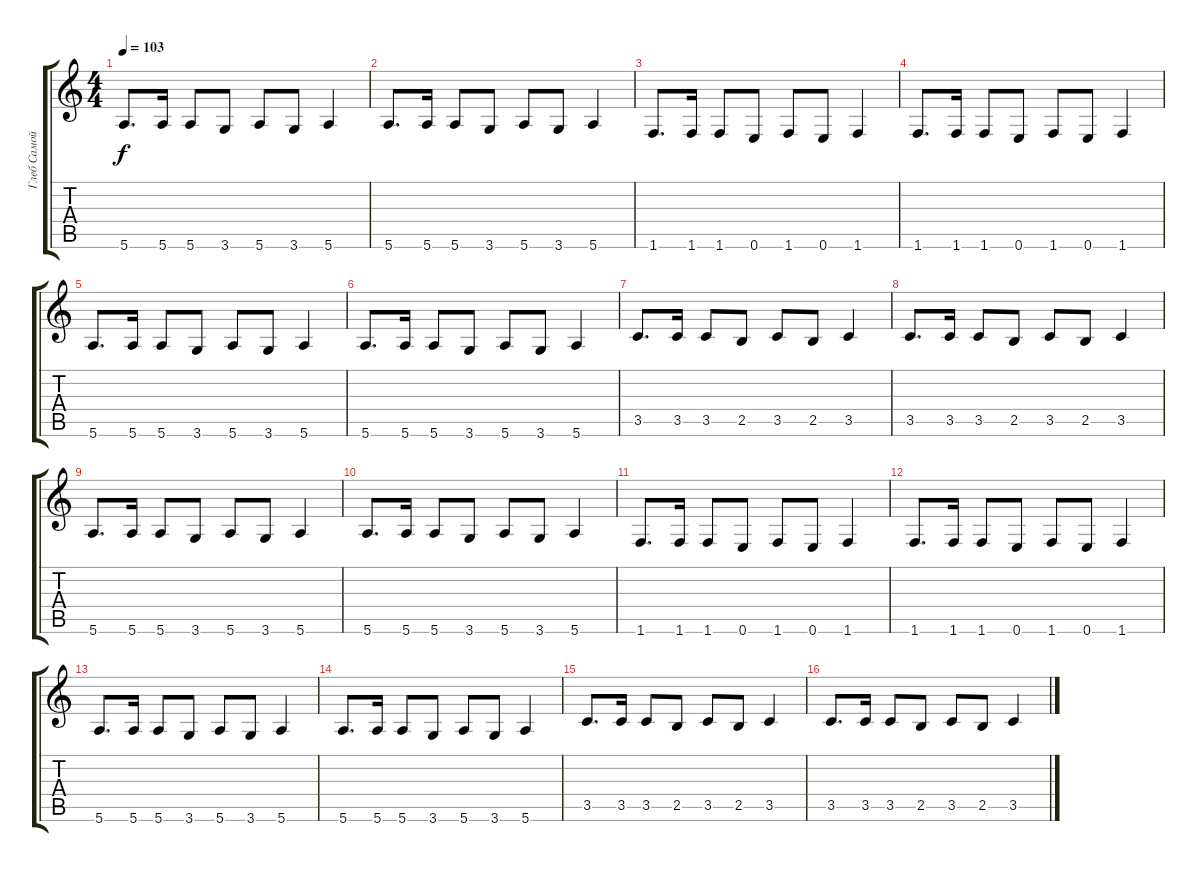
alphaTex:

\track ("Глеб Самойлов" "Глеб Самой") {instrument overdrivenguitar}
\staff {score tabs}
\tuning (E4 B3 G3 D3 A2 E2) {hide}
\ts (4 4)
\tempo 103
\clef g2
\ks c
5.6.8{d dy f} 5.6.16 5.6.8 3.6.8 5.6.8 3.6.8 5.6.4 |
5.6.8{d} 5.6.16 5.6.8 3.6.8 5.6.8 3.6.8 5.6.4 |
1.6.8{d} 1.6.16 1.6.8 0.6.8 1.6.8 0.6.8 1.6.4 |
1.6.8{d} 1.6.16 1.6.8 0.6.8 1.6.8 0.6.8 1.6.4 |
5.6.8{d} 5.6.16 5.6.8 3.6.8 5.6.8 3.6.8 5.6.4 |
5.6.8{d} 5.6.16 5.6.8 3.6.8 5.6.8 3.6.8 5.6.4 |
3.5.8{d} 3.5.16 3.5.8 2.5.8 3.5.8 2.5.8 3.5.4 |
3.5.8{d} 3.5.16 3.5.8 2.5.8 3.5.8 2.5.8 3.5.4 |
5.6.8{d} 5.6.16 5.6.8 3.6.8 5.6.8 3.6.8 5.6.4 |
5.6.8{d} 5.6.16 5.6.8 3.6.8 5.6.8 3.6.8 5.6.4 |
1.6.8{d} 1.6.16 1.6.8 0.6.8 1.6.8 0.6.8 1.6.4 |
1.6.8{d} 1.6.16 1.6.8 0.6.8 1.6.8 0.6.8 1.6.4 |
5.6.8{d} 5.6.16 5.6.8 3.6.8 5.6.8 3.6.8 5.6.4 |
5.6.8{d} 5.6.16 5.6.8 3.6.8 5.6.8 3.6.8 5.6.4 |
3.5.8{d} 3.5.16 3.5.8 2.5.8 3.5.8 2.5.8 3.5.4 |
3.5.8{d} 3.5.16 3.5.8 2.5.8 3.5.8 2.5.8 3.5.4
